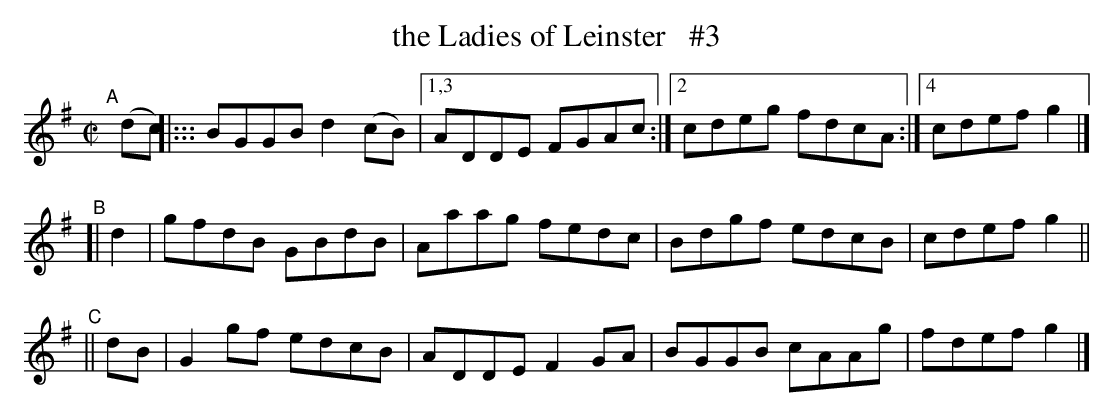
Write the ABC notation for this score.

X:1
T: the Ladies of Leinster   #3
M: C|
L: 1/8
K: G
"^A"[|] (dc) \
|::: BGGB d2(cB) |[1,3 ADDE FGAc :|[2 cdeg fdcA :|[4 cdef g2 |]
"^B"\
[| d2 | gfdB GBdB | Aaag fedc | Bdgf edcB | cdef g2 ||
"^C"
|| dB | G2gf edcB | ADDE F2GA | BGGB cAAg | fdef g2 |]
